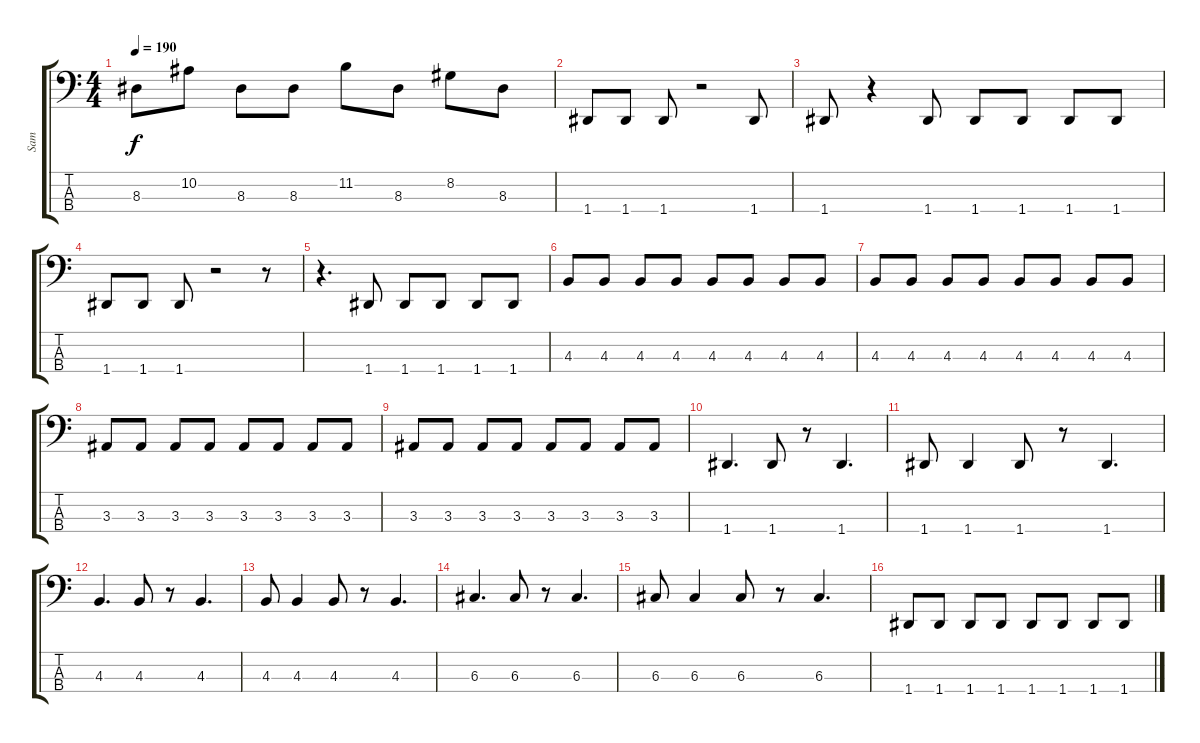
\track ("Sam" "Sam") {instrument electricbasspick}
\staff {score tabs}
\tuning (F2 C2 G1 D1) {hide}
\ts (4 4)
\tempo 190
\clef f4
\ks c
8.3.8{dy f} 10.2.8 8.3.8 8.3.8 11.2.8 8.3.8 8.2.8 8.3.8 |
1.4.8 1.4.8 1.4.8 r.2 1.4.8 |
1.4.8 r.4 1.4.8 1.4.8 1.4.8 1.4.8 1.4.8 |
1.4.8 1.4.8 1.4.8 r.2 r.8 |
r.4{d} 1.4.8 1.4.8 1.4.8 1.4.8 1.4.8 |
4.3.8 4.3.8 4.3.8 4.3.8 4.3.8 4.3.8 4.3.8 4.3.8 |
4.3.8 4.3.8 4.3.8 4.3.8 4.3.8 4.3.8 4.3.8 4.3.8 |
3.3.8 3.3.8 3.3.8 3.3.8 3.3.8 3.3.8 3.3.8 3.3.8 |
3.3.8 3.3.8 3.3.8 3.3.8 3.3.8 3.3.8 3.3.8 3.3.8 |
1.4.4{d} 1.4.8 r.8 1.4.4{d} |
1.4.8 1.4.4 1.4.8 r.8 1.4.4{d} |
4.3.4{d} 4.3.8 r.8 4.3.4{d} |
4.3.8 4.3.4 4.3.8 r.8 4.3.4{d} |
6.3.4{d} 6.3.8 r.8 6.3.4{d} |
6.3.8 6.3.4 6.3.8 r.8 6.3.4{d} |
1.4.8 1.4.8 1.4.8 1.4.8 1.4.8 1.4.8 1.4.8 1.4.8
